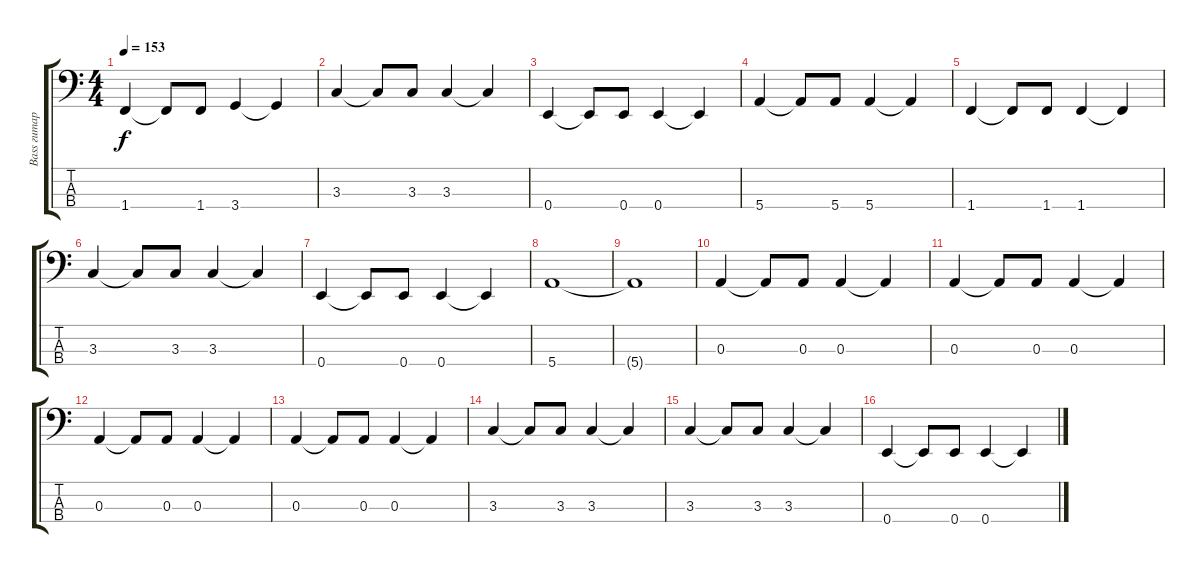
\track ("Bass гитара" "Bass гитар") {instrument fretlessbass}
\staff {score tabs}
\tuning (G2 D2 A1 E1) {hide}
\ts (4 4)
\tempo 153
\clef f4
\ks c
1.4.4{dy f} 1.4{t}.8 1.4.8 3.4.4 3.4{t}.4 |
3.3.4 3.3{t}.8 3.3.8 3.3.4 3.3{t}.4 |
0.4.4 0.4{t}.8 0.4.8 0.4.4 0.4{t}.4 |
5.4.4 5.4{t}.8 5.4.8 5.4.4 5.4{t}.4 |
1.4.4 1.4{t}.8 1.4.8 1.4.4 1.4{t}.4 |
3.3.4 3.3{t}.8 3.3.8 3.3.4 3.3{t}.4 |
0.4.4 0.4{t}.8 0.4.8 0.4.4 0.4{t}.4 |
5.4.1 |
5.4{t}.1 |
0.3.4 0.3{t}.8 0.3.8 0.3.4 0.3{t}.4 |
0.3.4 0.3{t}.8 0.3.8 0.3.4 0.3{t}.4 |
0.3.4 0.3{t}.8 0.3.8 0.3.4 0.3{t}.4 |
0.3.4 0.3{t}.8 0.3.8 0.3.4 0.3{t}.4 |
3.3.4 3.3{t}.8 3.3.8 3.3.4 3.3{t}.4 |
3.3.4 3.3{t}.8 3.3.8 3.3.4 3.3{t}.4 |
0.4.4 0.4{t}.8 0.4.8 0.4.4 0.4{t}.4
